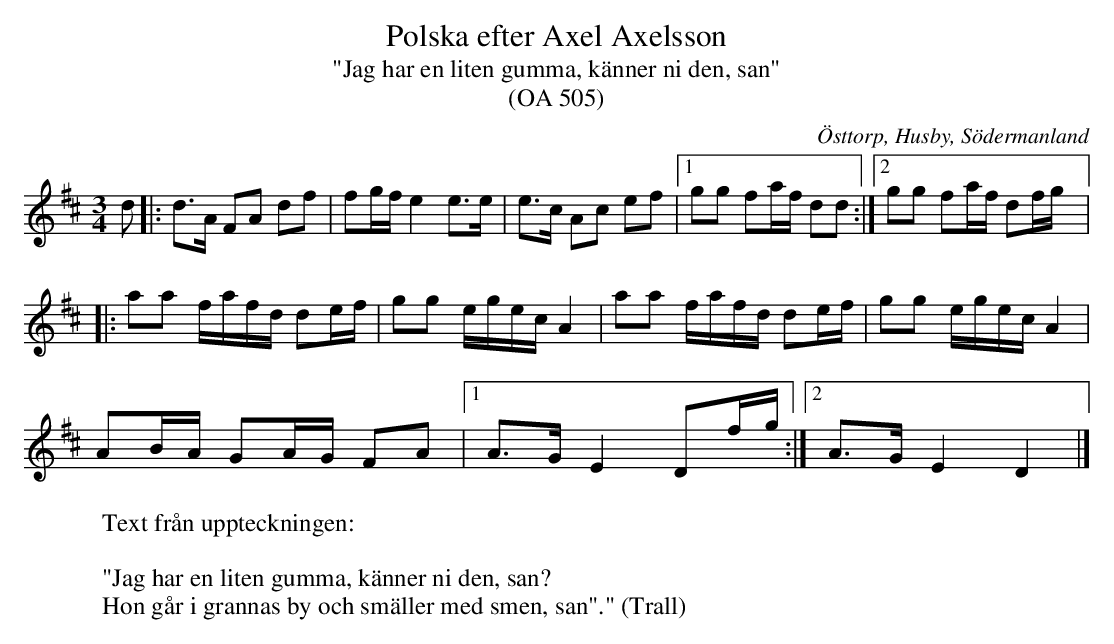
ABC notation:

X:1
T:Polska efter Axel Axelsson
T:"Jag har en liten gumma, känner ni den, san"
T:(OA 505)
O:Östtorp, Husby, Södermanland
M:3/4
L:1/4
Q:100
K:D
d/ |: d/>A/ F/A/ d/f/ | f/g/4f/4 e e/>e/ | e/>c/ A/c/ e/f/ |1  g/g/ f/a/4f/4 d/d/ :|2 g/g/ f/a/4f/4 d/f/4g/4 |:
a/a/ f/4a/4f/4d/4 d/e/4f/4 | g/g/ e/4g/4e/4c/4 A |  a/a/ f/4a/4f/4d/4 d/e/4f/4 | g/g/ e/4g/4e/4c/4 A |
A/B/4A/4 G/A/4G/4 F/A/ |1 A/>G/ E D/f/4g/4 :|2  A/>G/ E D |]
W: Text från uppteckningen:
W:
W: "Jag har en liten gumma, känner ni den, san?
W: Hon går i grannas by och smäller med smen, san"." (Trall)
